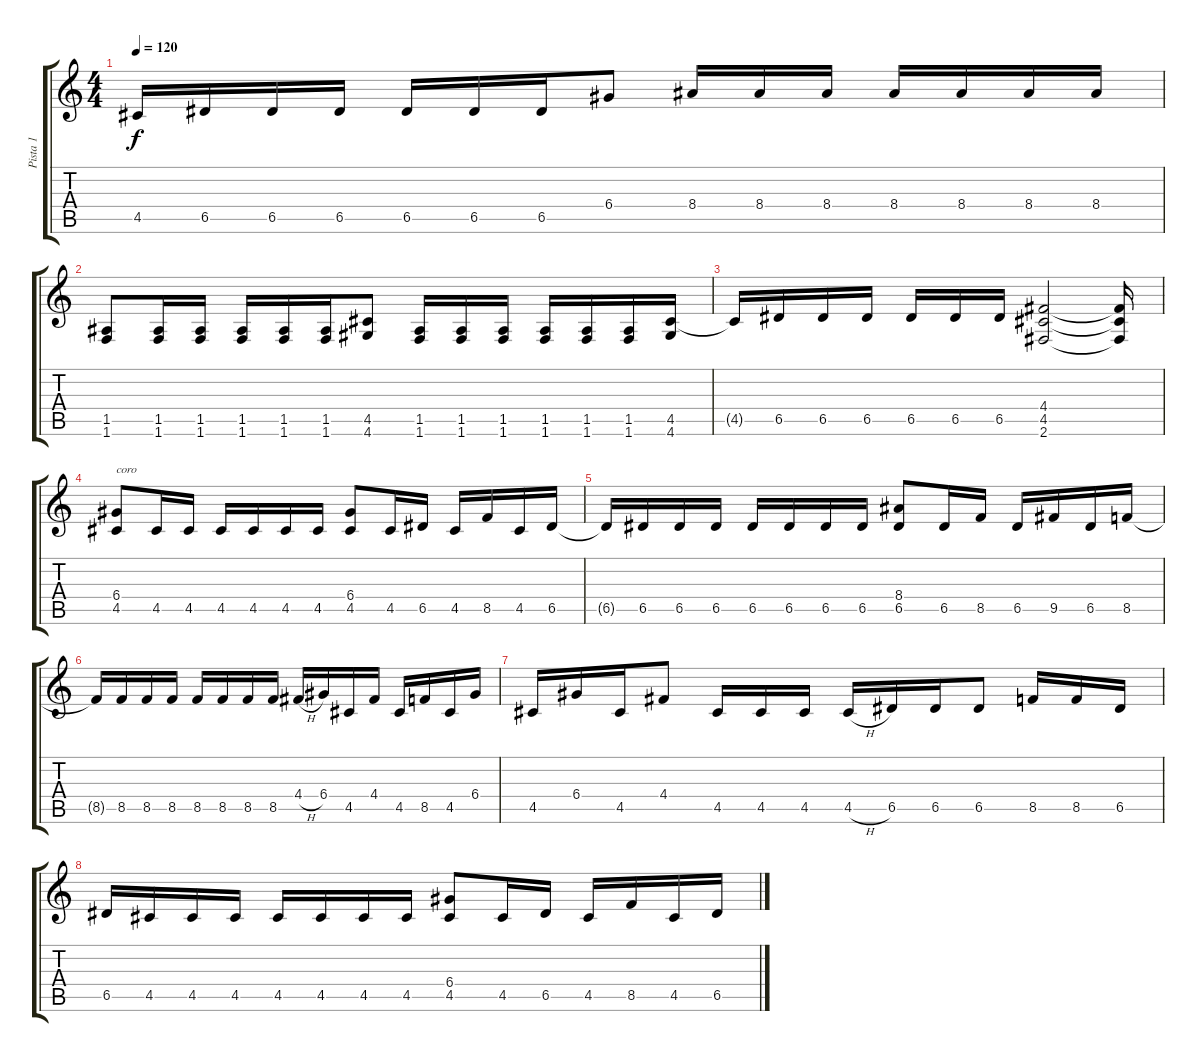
\track ("Pista 1" "Pista 1") {instrument overdrivenguitar}
\staff {score tabs}
\tuning (E4 B3 G3 D3 A2 E2) {hide}
\ts (4 4)
\tempo 120
\clef g2
\ks c
4.5{t}.16{dy f} 6.5.16 6.5.16 6.5.16 6.5.16 6.5.16 6.5.16 6.4.8 8.4.16 8.4.16 8.4.16 8.4.16 8.4.16 8.4.16 8.4.16 |
(1.5 1.6).8 (1.5 1.6).16 (1.5 1.6).16 (1.5 1.6).16 (1.5 1.6).16 (1.5 1.6).16 (4.5 4.6).8 (1.5 1.6).16 (1.5 1.6).16 (1.5 1.6).16 (1.5 1.6).16 (1.5 1.6).16 (1.5 1.6).16 (4.5 4.6).16 |
4.5{t}.16 6.5.16 6.5.16 6.5.16 6.5.16 6.5.16 6.5.16 (4.4 4.5 2.6).2 (4.4{t} 4.5{t} 2.6{t}).16 |
(6.4 4.5).8{txt "coro"} 4.5.16 4.5.16 4.5.16 4.5.16 4.5.16 4.5.16 (6.4 4.5).8 4.5.16 6.5.16 4.5.16 8.5.16 4.5.16 6.5.16 |
6.5{t}.16 6.5.16 6.5.16 6.5.16 6.5.16 6.5.16 6.5.16 6.5.16 (8.4 6.5).8 6.5.16 8.5.16 6.5.16 9.5.16 6.5.16 8.5.16 |
8.5{t}.16 8.5.16 8.5.16 8.5.16 8.5.16 8.5.16 8.5.16 8.5.16 4.4{h}.16 6.4.16 4.5.16 4.4.16 4.5.16 8.5.16 4.5.16 6.4.16 |
4.5.16 6.4.16 4.5.16 4.4.8 4.5.16 4.5.16 4.5.16 4.5{h}.16 6.5.16 6.5.16 6.5.8 8.5.16 8.5.16 6.5.16 |
6.5.16 4.5.16 4.5.16 4.5.16 4.5.16 4.5.16 4.5.16 4.5.16 (6.4 4.5).8 4.5.16 6.5.16 4.5.16 8.5.16 4.5.16 6.5.16
